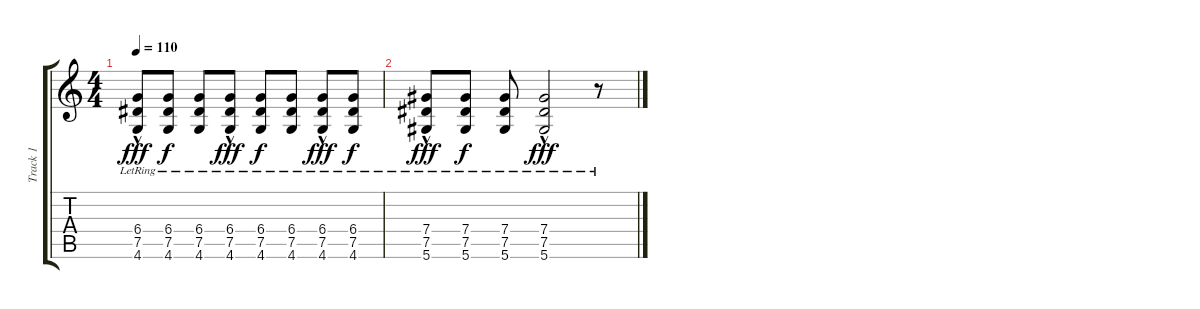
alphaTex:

\track ("Track 1" "Track 1") {instrument acousticguitarsteel}
\staff {score tabs}
\tuning (Eb4 Bb3 Gb3 Db3 Ab2 Eb2) {hide}
\ts (4 4)
\tempo 110
\clef g2
\ks c
(6.4{hac lr} 7.5{hac lr} 4.6{hac lr}).8{dy fff} (6.4{lr} 7.5{lr} 4.6{lr}).8{dy f} (6.4{lr} 7.5{lr} 4.6{lr}).8 (6.4{hac lr} 7.5{hac lr} 4.6{hac lr}).8{dy fff} (6.4{lr} 7.5{lr} 4.6{lr}).8{dy f} (6.4{lr} 7.5{lr} 4.6{lr}).8 (6.4{hac lr} 7.5{hac lr} 4.6{hac lr}).8{dy fff} (6.4{lr} 7.5{lr} 4.6{lr}).8{dy f} |
(7.4{hac lr} 7.5{hac lr} 5.6{hac lr}).8{dy fff} (7.4{lr} 7.5{lr} 5.6{lr}).8{dy f} (7.4{lr} 7.5{lr} 5.6{lr}).8 (7.4{hac lr} 7.5{hac lr} 5.6{hac lr}).2{dy fff} r.8
